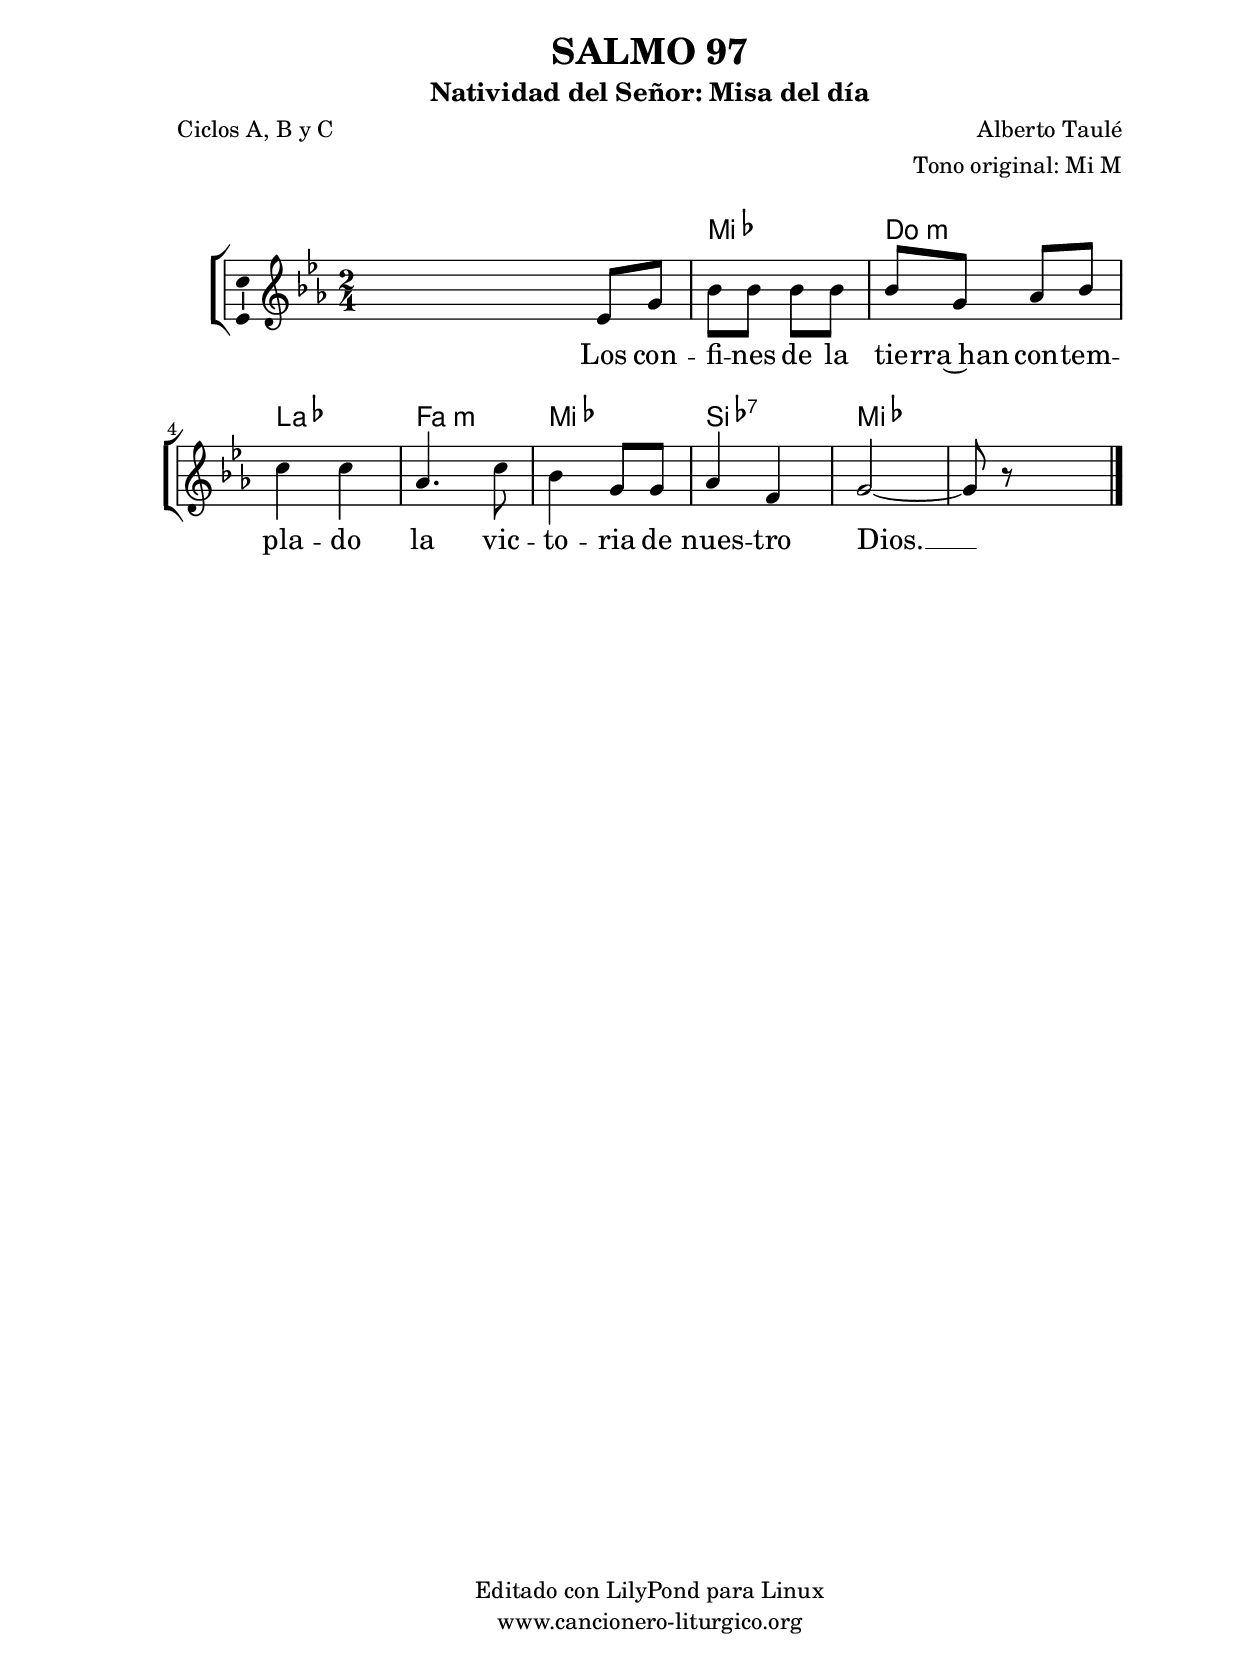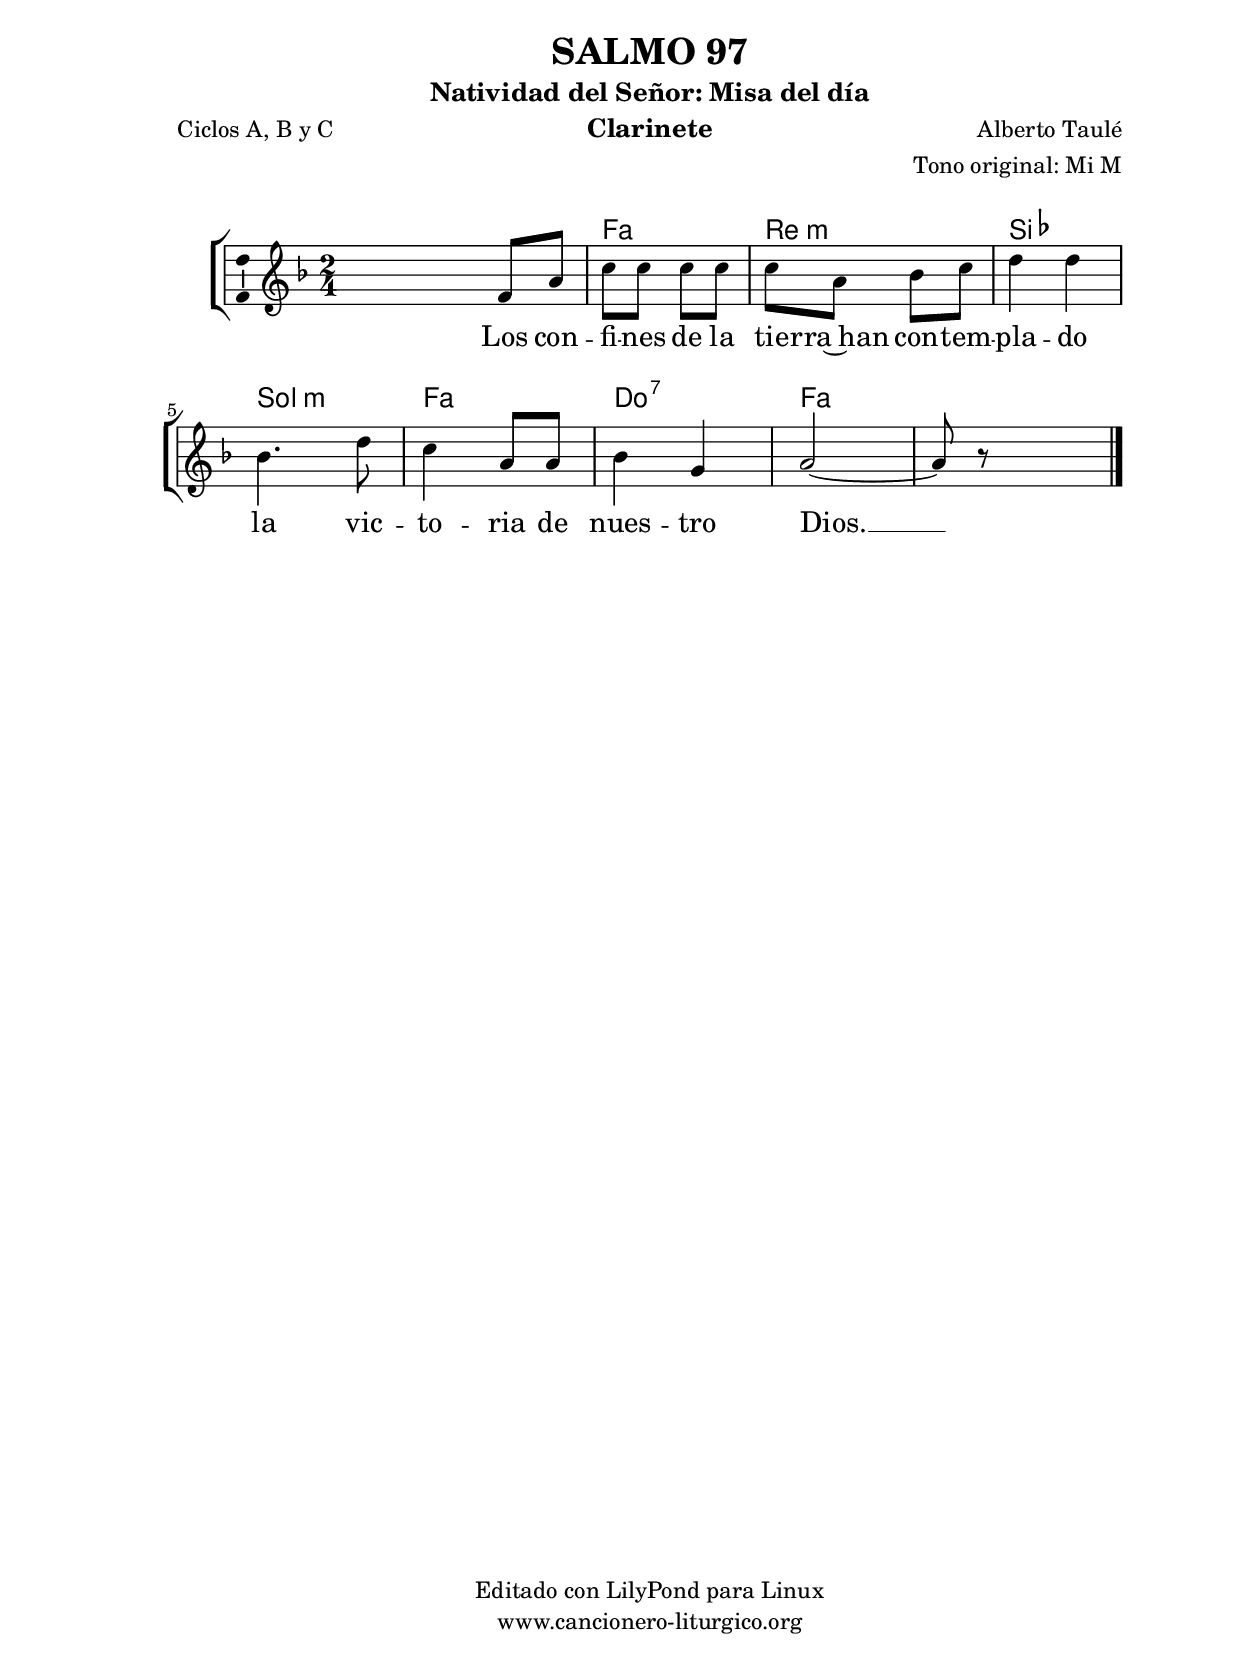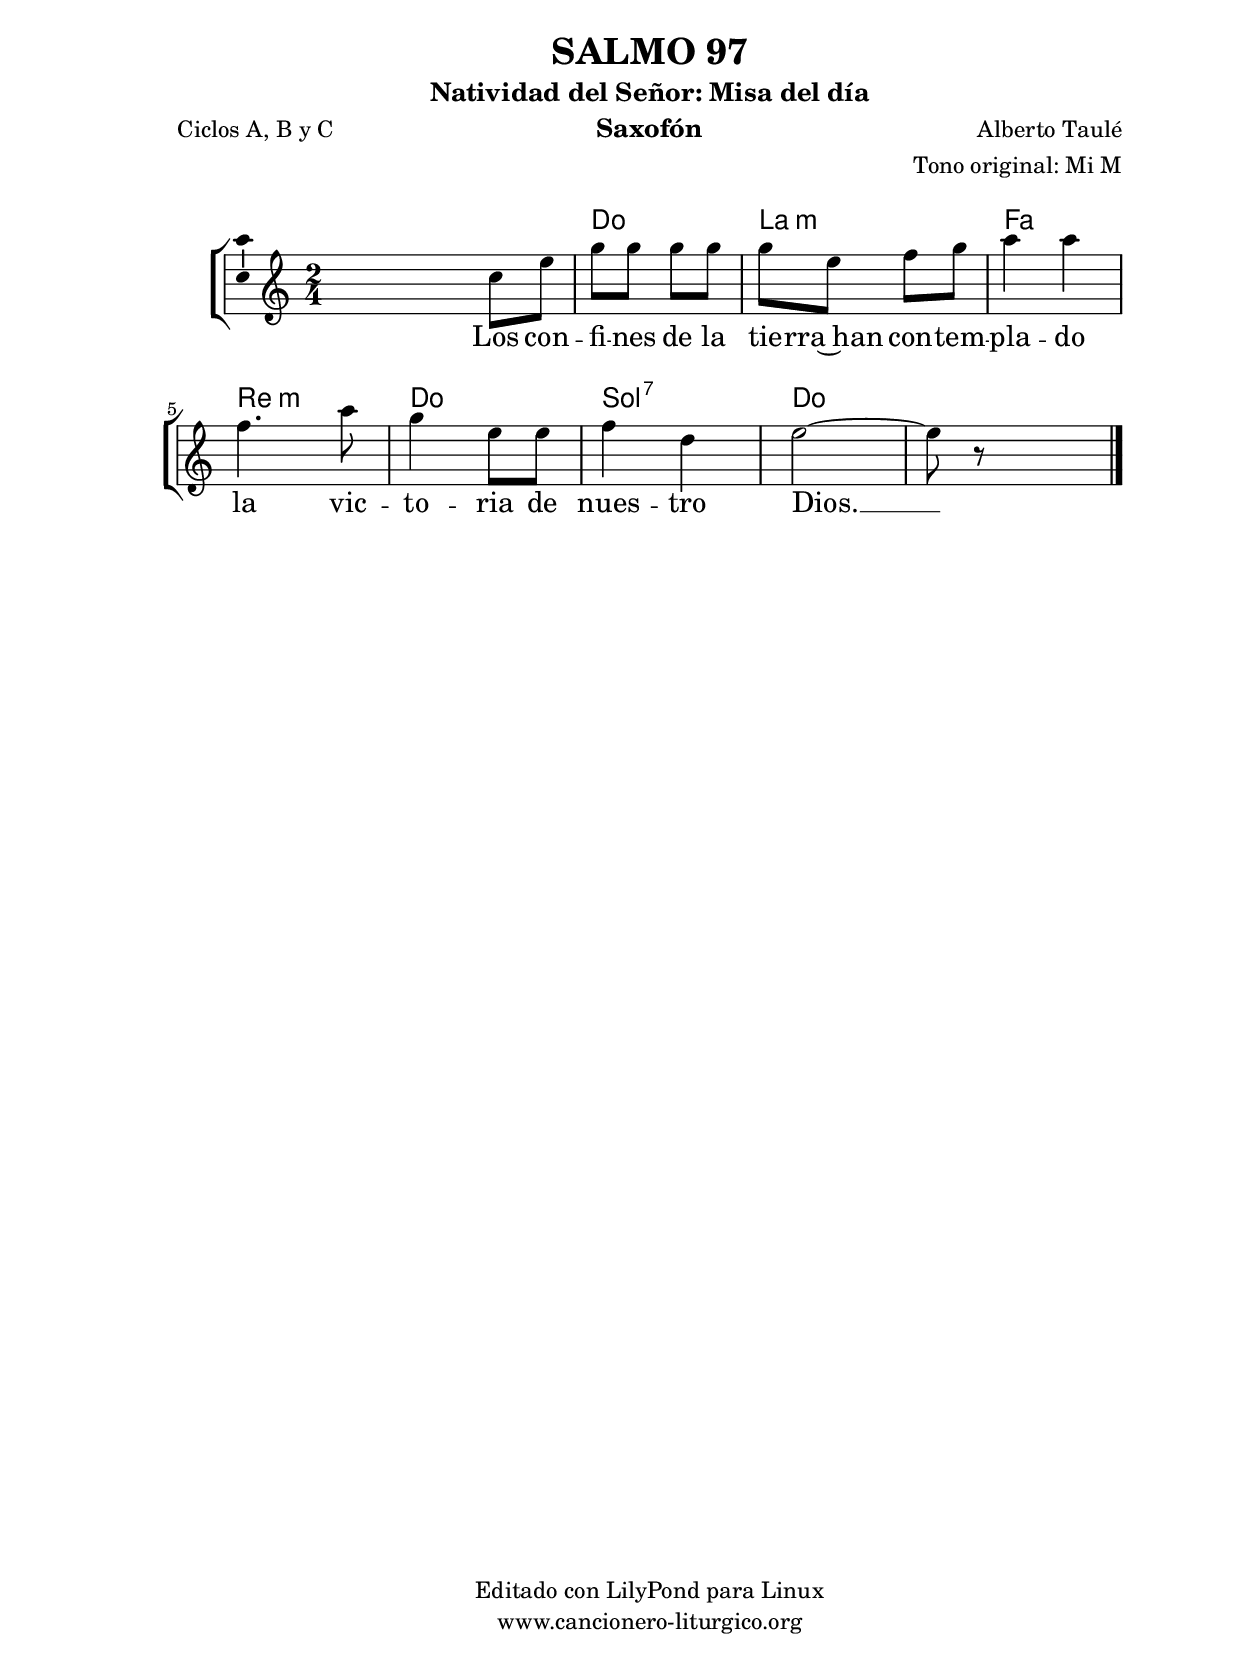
%
%para convertir .midi en .wav:
%timidity filename.midi -Ow -o finename.wav
%
%
%Para convertir de .wav a .mp3:
%lame -h -m j filename.wav
%
%
%para escuchar el midi:
%timidity nombrefichero.midi
%


%versión de lilypond para la que se ha escrito esta partitura:
\version "2.16.0"

	%Tamaño papel
	#(set-default-paper-size "a4")
	%Tamaño partitura
	#(set-global-staff-size 20)
	%No responde al pulsar sobre una nota
	#(ly:set-option 'point-and-click #f)

%parámetros del encabezamiento:
\header {
	title = "SALMO 97"
	subtitle = "Natividad del Señor: Misa del día"
	composer = "Alberto Taulé"
	poet = "Ciclos A, B y C"
	meter = ""
	arranger = "Tono original: Mi M"
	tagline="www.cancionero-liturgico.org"
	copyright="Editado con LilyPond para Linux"
	tiempo = "Navidad"
	usos = "Salmo"
	letra = "Los confines de la tierra han contemplado la victoria de nuestro Dios."
	}

%parámetros asociados al papel:
\paper  {
	oddHeaderMarkup = \markup {\fill-line { \on-the-fly #not-first-page \fromproperty #'header:title \on-the-fly #not-first-page \fromproperty #'header:composer }}
	evenHeaderMarkup = \markup {\fill-line { \fromproperty #'header:composer \fromproperty #'header:title }}
	#(set-paper-size "a4")
	print-page-number = ##f
	first-page-number = 1
	print-first-page-number = ##f
%	head-separation = 3.0 \cm
	top-margin = 2.0 \cm
	bottom-margin = 0.5\cm
%%%	bottom-margin = -1.0\cm
	left-margin = 3.0 \cm
	line-width = 16.0 \cm 
	indent = 8\mm
	interscoreline = 2.\mm
	between-system-space = 15\mm
%	para que las partituras no llenen la hoja:
	ragged-bottom = ##t
%	idem para la última hoja:
	ragged-last-bottom = ##f
%	para que las partituras llenen el ancho del papel:
	ragged-last = ##f
	after-title-space = 2.5 \cm
%page-count=1
%system-count=8

	%Flexible Vertical Spacing
%	markup-markup-spacing =
%	#'((basic-distance . 15) (minimum-distance . 15) (padding . 3))
	markup-system-spacing =
	#'((basic-distance . 15) (minimum-distance . 15) (padding . 3))
	system-system-spacing =
	#'((basic-distance . 15) (minimum-distance . 15) (padding . 3))
	score-system-spacing =
	#'((basic-distance . 15) (minimum-distance . 15) (padding . 5))
%	top-system-spacing = % header
%	#'((basic-distance . 8) (minimum-distance . 0) (padding . 3))
%	top-markup-spacing =
%	#'((basic-distance . 20) (minimum-distance . 20) (padding . 3))
	last-bottom-spacing = % footer
	#'((basic-distance . 5) (minimum-distance . 5) (padding . 3))
%	score-markup-spacing =
%	#'((basic-distance . 16) (minimum-distance . 13) (padding . 3))

	}


%parámetros que afectan a toda la partitura:
global =  {
	%clave de sol (G):
	\clef G
	%armadura:
	\transpose e ees
	\key e \major
	\tempo 4=100
	\set Score.tempoHideNote = ##t
	}


acordes = {
	\italianChords
	\chordmode {
	\transpose e ees
{

s2
e2 cis:m a fis:m e b:7 e s

	}
	}
}

melodia = 
	\transpose e ees
{
	\relative c'{

\time 2/4
s4 e8 gis
b8 b b b
b8 gis a b
cis4 cis
a4. cis8
b4 gis8 gis
a4 fis
gis2~
gis8 r8 s4

	\bar "|."
	}
	}


texto = \lyricmode {
Los con -- fi -- nes de la tie -- rra~han con -- tem -- pla -- do
la vic -- to -- ria de nues -- tro Dios. __
	}


acordesStaff = \context ChordNames = acordesStaff <<
	\set chordChanges = ##t
	\acordes
	>>


vozStaff = \context Voice = vozStaff
\with {\consists "Ambitus_engraver"}
<<
%	\set Staff.instrumentName = ""
%	\set Staff.shortInstrumentName = ""
%	\set Staff.midiInstrument = #"clarinet"
%	\set Staff.midiInstrument = #"cello"
%	\set Staff.midiInstrument = #"flute"
	\set Staff.midiInstrument = #"electric guitar (jazz)"
%	\set Staff.midiInstrument = #"english horn"
%	\set Staff.midiInstrument = #"violin"
%	\set Staff.midiInstrument = #"glockenspiel"
	\set Staff.midiMinimumVolume = #0.7
	\set Staff.midiMaximumVolume = #0.9
	\global
	\melodia
	>>


textoStaff = \context Lyrics = textoStaff <<
	\lyricsto vozStaff \texto
	>>

\book {
	\score {
		\context ChoirStaff {
			\override StaffGroup.SystemStartBracket #'collapse-height = #1
			\override Score.SystemStartBar #'collapse-height = #1
			<<
			\acordesStaff
			\vozStaff
			\textoStaff
			>>
			}
		\layout {
	    		\context {
				\Lyrics
				\override LyricText #'font-size = #2
				}
	   		 \context {
				\Score
				%fontSize = #3
				\override StaffSymbol #'staff-space = #(magstep +3)
				%\override Beam #'thickness = #0.55
				%\override SpacingSpanner #'spacing-increment = #1.0
				%\override Slur #'height-limit = #1.5
				}
			}
		}
	\score {
		\unfoldRepeats
		\context ChoirStaff {
			<<
			\acordesStaff
			\vozStaff
			>>
			}
		\midi {
	  		\context {
	  			\Score
				tempoWholesPerMinute = #(ly:make-moment 70 4)
				}
			}
		}
	}

%Partitura para clarinete
#(define output-suffix "C")
\book {
	\header{
		instrument = "Clarinete"
		}
	\score {
		\context ChoirStaff {
			\override StaffGroup.SystemStartBracket #'collapse-height = #1
			\override Score.SystemStartBar #'collapse-height = #1
\transpose c d
			<<
			\acordesStaff
			\vozStaff
			\textoStaff
			>>
			}
		\layout {
	    		\context {
				\Lyrics
				\override LyricText #'font-size = #2
				}
	   		 \context {
				\Score
				%fontSize = #3
				\override StaffSymbol #'staff-space = #(magstep +3)
				%\override Beam #'thickness = #0.55
				%\override SpacingSpanner #'spacing-increment = #1.0
				%\override Slur #'height-limit = #1.5
				}
			}
		}
	}

%Partitura para saxofón
#(define output-suffix "S")
\book {
	\header{
		instrument = "Saxofón"
		}
	\score {
		\context ChoirStaff {
			\override StaffGroup.SystemStartBracket #'collapse-height = #1
			\override Score.SystemStartBar #'collapse-height = #1
\transpose c a
			<<
			\acordesStaff
			\vozStaff
			\textoStaff
			>>
			}
		\layout {
	    		\context {
				\Lyrics
				\override LyricText #'font-size = #2
				}
	   		 \context {
				\Score
				%fontSize = #3
				\override StaffSymbol #'staff-space = #(magstep +3)
				%\override Beam #'thickness = #0.55
				%\override SpacingSpanner #'spacing-increment = #1.0
				%\override Slur #'height-limit = #1.5
				}
			}
		}
	}

